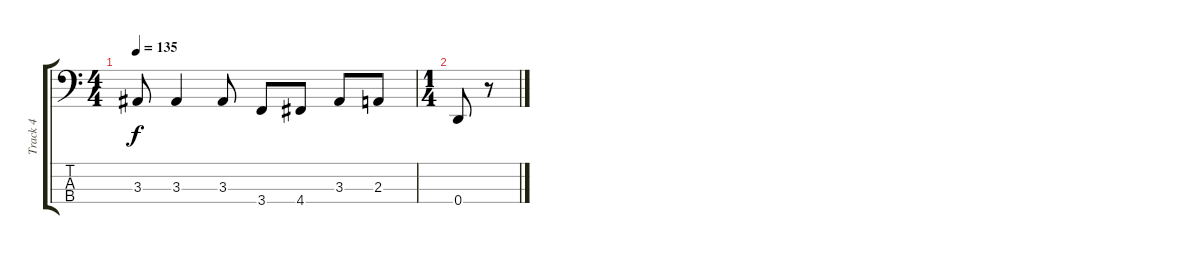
\track ("Track 4" "Track 4") {instrument electricbasspick}
\staff {score tabs}
\tuning (F2 C2 G1 D1) {hide}
\ts (4 4)
\tempo 135
\clef f4
\ks c
3.3{t}.8{dy f} 3.3.4 3.3.8 3.4.8 4.4.8 3.3.8 2.3.8 |
\ts (1 4)
0.4.8 r.8
